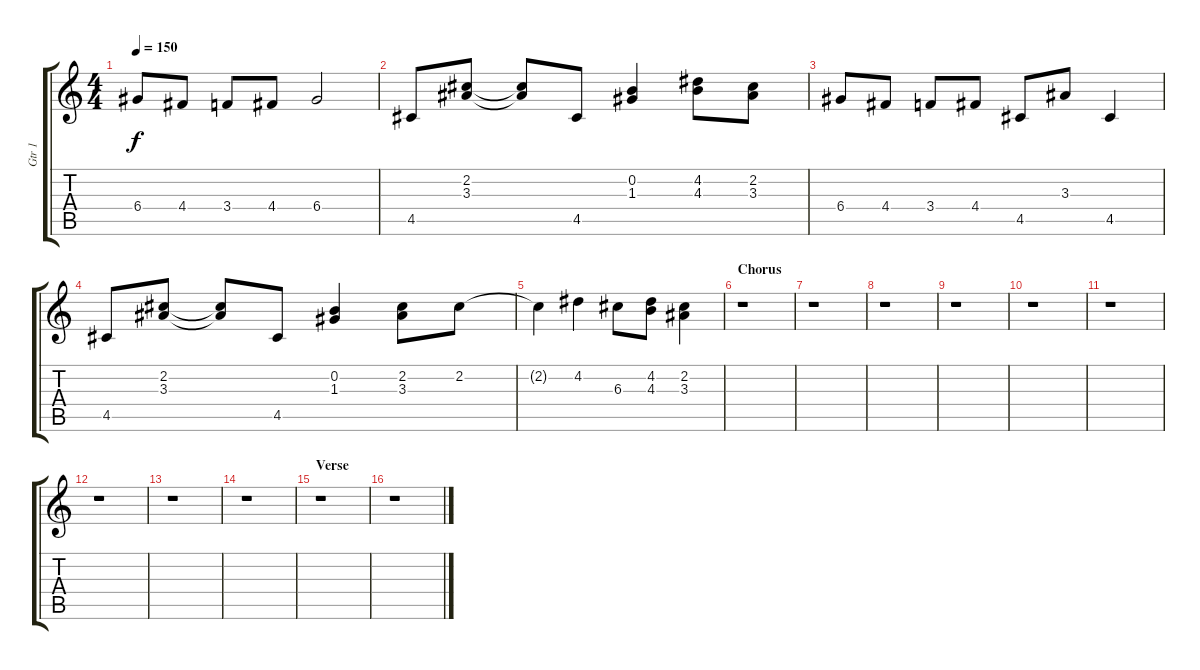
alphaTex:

\track ("Gtr 1" "Gtr 1") {instrument acousticguitarsteel}
\staff {score tabs}
\tuning (E4 B3 G3 D3 A2 E2) {hide}
\ts (4 4)
\tempo 150
\clef g2
\ks c
6.4.8{dy f} 4.4.8 3.4.8 4.4.8 6.4.2 |
4.5.8 (2.2 3.3).8 (2.2{t} 3.3{t}).8 4.5.8 (0.2 1.3).4 (4.2 4.3).8 (2.2 3.3).8 |
6.4.8 4.4.8 3.4.8 4.4.8 4.5.8 3.3.8 4.5.4 |
4.5.8 (2.2 3.3).8 (2.2{t} 3.3{t}).8 4.5.8 (0.2 1.3).4 (2.2 3.3).8 2.2.8 |
2.2{t}.4 4.2.4 6.3.8 (4.2 4.3).8 (2.2 3.3).4 |
\section ("" "Chorus")
r.1 |
r.1 |
r.1 |
r.1 |
r.1 |
r.1 |
r.1 |
r.1 |
r.1 |
\section ("" "Verse")
r.1 |
r.1
